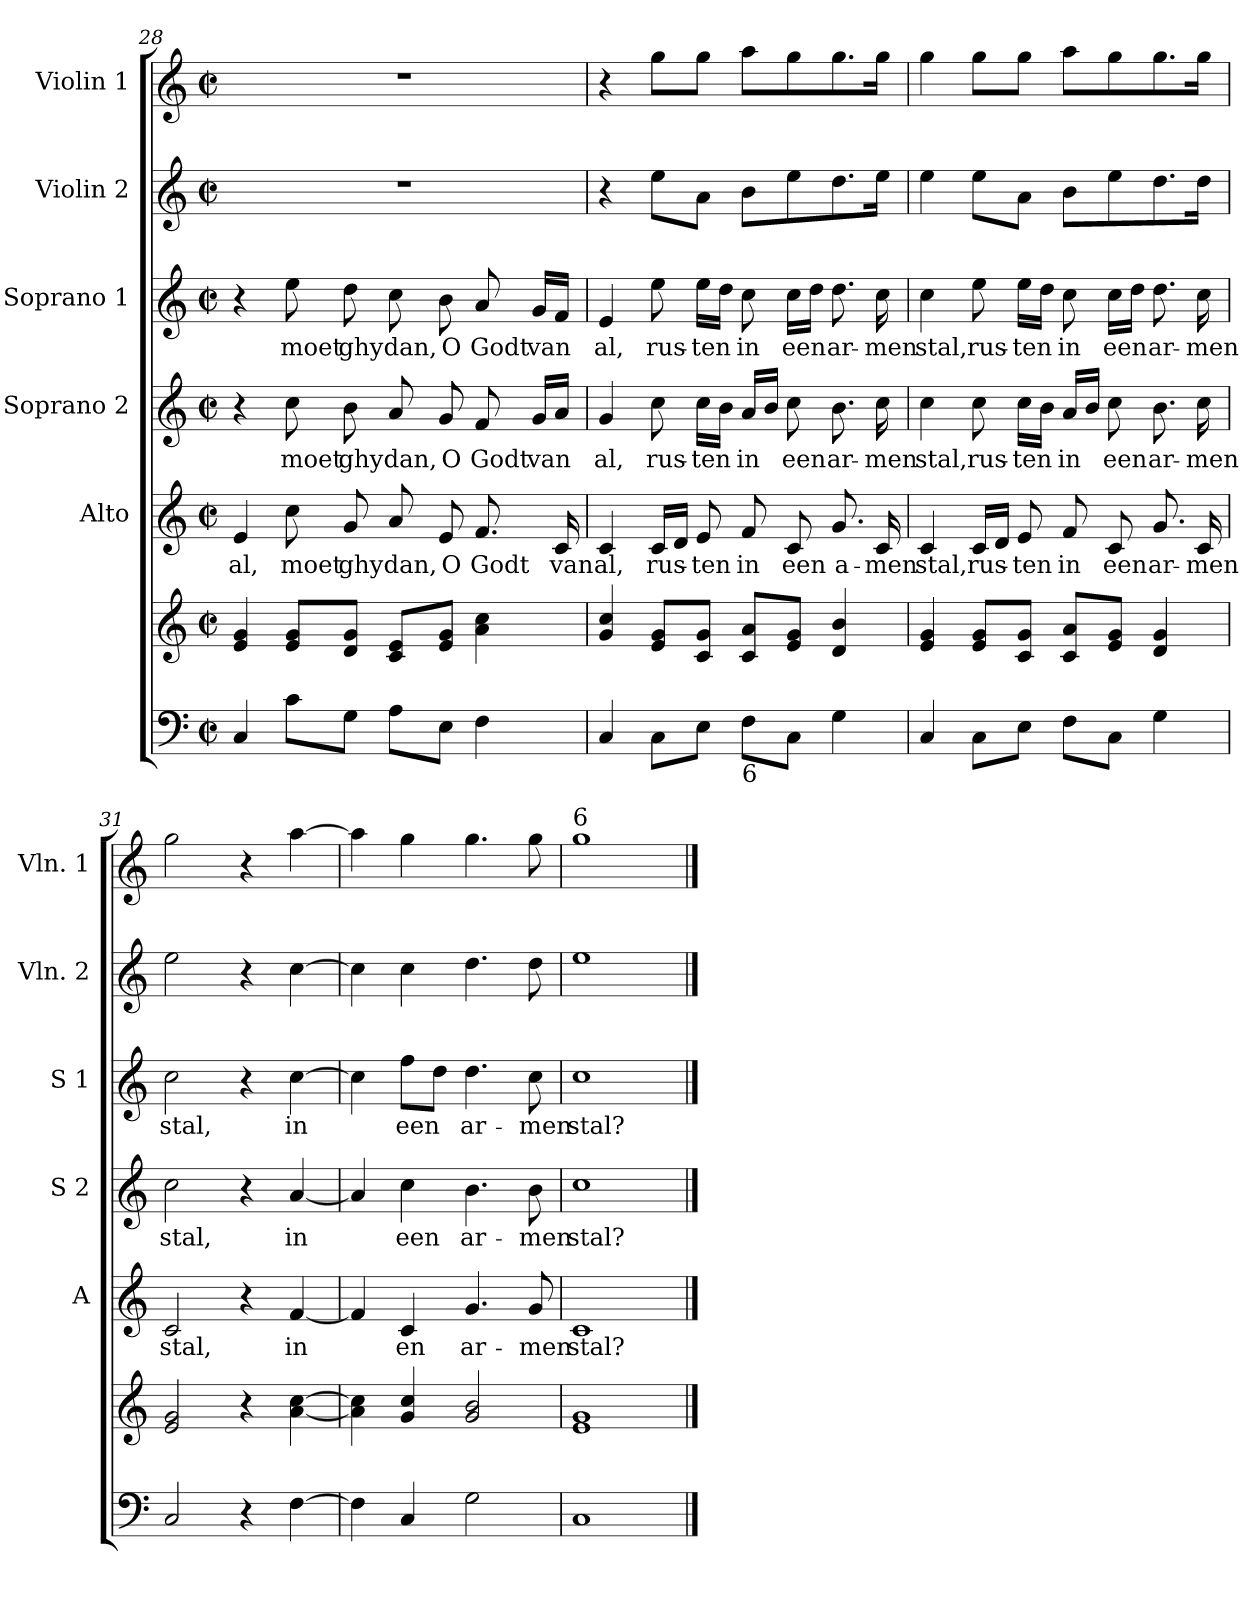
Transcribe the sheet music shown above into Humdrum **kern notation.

**kern	**kern	**kern	**text	**kern	**text	**kern	**text	**kern	**kern
*part6	*part6	*part5	*part5	*part4	*part4	*part3	*part3	*part2	*part1
*staff7	*staff6	*staff5	*staff5	*staff4	*staff4	*staff3	*staff3	*staff2	*staff1
*	*	*I"Alto	*	*I"Soprano 2	*	*I"Soprano 1	*	*I"Violin 2	*I"Violin 1
*	*	*I'A	*	*I'S 2	*	*I'S 1	*	*I'Vln. 2	*I'Vln. 1
!!LO:PB:g=z
*clefF4	*clefG2	*clefG2	*	*clefG2	*	*clefG2	*	*clefG2	*clefG2
*k[]	*k[]	*k[]	*	*k[]	*	*k[]	*	*k[]	*k[]
*C:	*C:	*C:	*	*C:	*	*C:	*	*C:	*C:
*M2/2	*M2/2	*M2/2	*	*M2/2	*	*M2/2	*	*M2/2	*M2/2
*met(c|)	*met(c|)	*met(c|)	*	*met(c|)	*	*met(c|)	*	*met(c|)	*met(c|)
=28	=28	=28	=28	=28	=28	=28	=28	=28	=28
4C/	4e/ 4g/	4e/	al,	4r	.	4r	.	1r	1r
8c\L	8e/ 8g/L	8cc\	moet	8cc\	moet	8ee\	moet	.	.
8G\J	8d/ 8g/J	8g/	ghy	8b\	ghy	8dd\	ghy	.	.
8A\L	8c/ 8e/L	8a/	dan,	8a/	dan,	8cc\	dan,	.	.
8E\J	8e/ 8g/J	8e/	O	8g/	O	8b\	O	.	.
4F\	4a\ 4cc\	8.f/	Godt	8f/	Godt	8a/	Godt	.	.
.	.	.	.	16g/LL	van	16g/LL	van	.	.
.	.	16c/	van	16a/JJ	.	16f/JJ	.	.	.
=29	=29	=29	=29	=29	=29	=29	=29	=29	=29
4C/	4g/ 4cc/	4c/	al,	4g/	al,	4e/	al,	4r	4r
8C\L	8e/ 8g/L	16c/LL	rus-	8cc\	rus-	8ee\	rus-	8ee\L	8gg\L
.	.	16d/JJ	.	.	.	.	.	.	.
8E\J	8c/ 8g/J	8e/	-ten	16cc\LL	-ten	16ee\LL	-ten	8a\J	8gg\J
.	.	.	.	16b\JJ	.	16dd\JJ	.	.	.
!LO:TX:b:t=6	!	!	!	!	!	!	!	!	!
8F\L	8c/ 8a/L	8f/	in	16a/LL	in	8cc\	in	8b\L	8aa\L
.	.	.	.	16b/JJ	.	.	.	.	.
8C\J	8e/ 8g/J	8c/	een	8cc\	een	16cc\LL	een	8ee\	8gg\
.	.	.	.	.	.	16dd\JJ	.	.	.
4G\	4d/ 4b/	8.g/	a-	8.b\	ar-	8.dd\	ar-	8.dd\	8.gg\
.	.	16c/	-men	16cc\	-men	16cc\	-men	16ee\Jk	16gg\Jk
=30	=30	=30	=30	=30	=30	=30	=30	=30	=30
4C/	4e/ 4g/	4c/	stal,	4cc\	stal,	4cc\	stal,	4ee\	4gg\
8C\L	8e/ 8g/L	16c/LL	rus-	8cc\	rus-	8ee\	rus-	8ee\L	8gg\L
.	.	16d/JJ	.	.	.	.	.	.	.
8E\J	8c/ 8g/J	8e/	-ten	16cc\LL	-ten	16ee\LL	-ten	8a\J	8gg\J
.	.	.	.	16b\JJ	.	16dd\JJ	.	.	.
8F\L	8c/ 8a/L	8f/	in	16a/LL	in	8cc\	in	8b\L	8aa\L
.	.	.	.	16b/JJ	.	.	.	.	.
8C\J	8e/ 8g/J	8c/	een	8cc\	een	16cc\LL	een	8ee\	8gg\
.	.	.	.	.	.	16dd\JJ	.	.	.
4G\	4d/ 4g/	8.g/	ar-	8.b\	ar-	8.dd\	ar-	8.dd\	8.gg\
.	.	16c/	-men	16cc\	-men	16cc\	-men	16dd\Jk	16gg\Jk
!!LO:LB:g=z
=31	=31	=31	=31	=31	=31	=31	=31	=31	=31
2C/	2e/ 2g/	2c/	stal,	2cc\	stal,	2cc\	stal,	2ee\	2gg\
4r	4r	4r	.	4r	.	4r	.	4r	4r
[4F\	[4a\ [4cc\	[4f/	in	[4a/	in	[4cc\	in	[4cc\	[4aa\
=32	=32	=32	=32	=32	=32	=32	=32	=32	=32
4F\]	4a\] 4cc\]	4f/]	.	4a/]	.	4cc\]	.	4cc\]	4aa\]
4C/	4g/ 4cc/	4c/	en	4cc\	een	8ff\L	een	4cc\	4gg\
.	.	.	.	.	.	8dd\J	.	.	.
2G\	2g/ 2b/	4.g/	ar-	4.b\	ar-	4.dd\	ar-	4.dd\	4.gg\
.	.	8g/	-men	8b\	-men	8cc\	-men	8dd\	8gg\
=33	=33	=33	=33	=33	=33	=33	=33	=33	=33
!	!	!	!	!	!	!	!	!	!LO:TX:a:t=6
1C	1e 1g	1c	stal?	1cc	stal?	1cc	stal?	1ee	1gg
==	==	==	==	==	==	==	==	==	==
*-	*-	*-	*-	*-	*-	*-	*-	*-	*-
